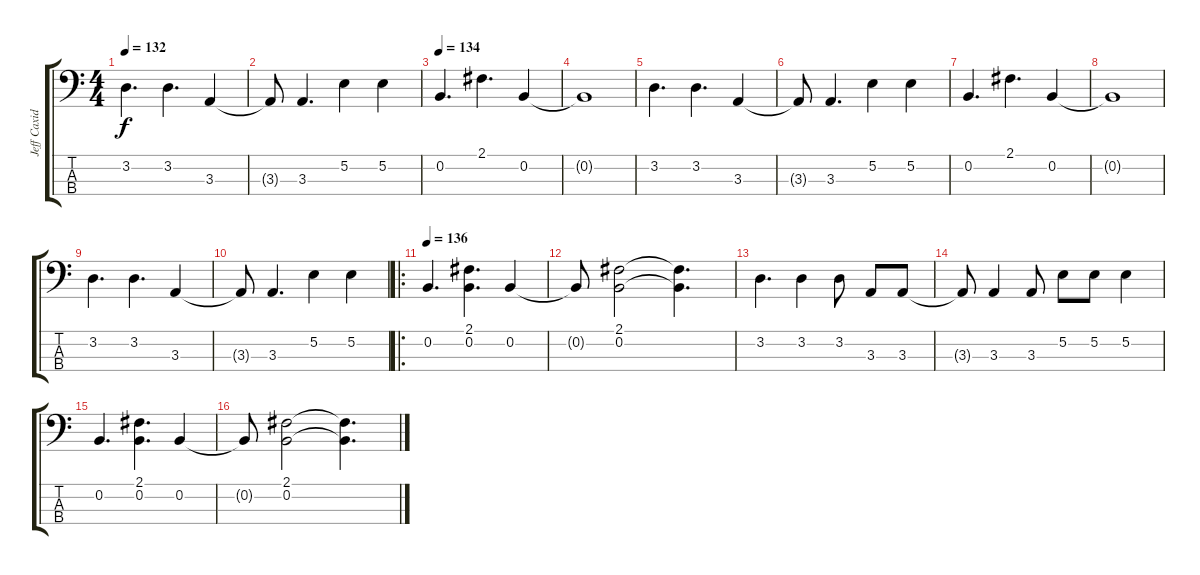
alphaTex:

\track ("Jeff Caxide" "Jeff Caxid") {instrument electricbassfinger}
\staff {score tabs}
\tuning (E2 B1 Gb1 B0) {hide}
\ts (4 4)
\tempo 132
\clef f4
\ks c
3.2.4{d dy f} 3.2.4{d} 3.3.4 |
3.3{t}.8 3.3.4{d} 5.2.4 5.2.4 |
\tempo 134
0.2.4{d} 2.1.4{d} 0.2.4 |
0.2{t}.1 |
3.2.4{d} 3.2.4{d} 3.3.4 |
3.3{t}.8 3.3.4{d} 5.2.4 5.2.4 |
0.2.4{d} 2.1.4{d} 0.2.4 |
0.2{t}.1 |
3.2.4{d} 3.2.4{d} 3.3.4 |
3.3{t}.8 3.3.4{d} 5.2.4 5.2.4 |
\ro
\tempo 136
0.2.4{d} (2.1 0.2).4{d} 0.2.4 |
0.2{t}.8 (2.1 0.2).2 (2.1{t} 0.2{t}).4{d} |
3.2.4{d} 3.2.4 3.2.8 3.3.8 3.3.8 |
3.3{t}.8 3.3.4 3.3.8 5.2.8 5.2.8 5.2.4 |
0.2.4{d} (2.1 0.2).4{d} 0.2.4 |
0.2{t}.8 (2.1 0.2).2 (2.1{t} 0.2{t}).4{d}
